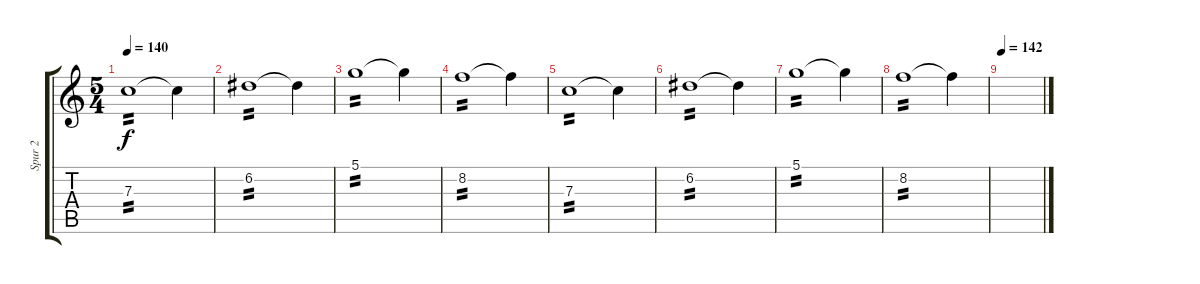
\track ("Spur 2" "Spur 2") {instrument distortionguitar}
\staff {score tabs}
\tuning (D4 A3 F3 C3 G2 C2) {hide}
\ts (5 4)
\tempo 140
\clef g2
\ks c
7.3.1{tp 2 dy f} 7.3{t}.4 |
6.2.1{tp 2} 6.2{t}.4 |
5.1.1{tp 2} 5.1{t}.4 |
8.2.1{tp 2} 8.2{t}.4 |
7.3.1{tp 2} 7.3{t}.4 |
6.2.1{tp 2} 6.2{t}.4 |
5.1.1{tp 2} 5.1{t}.4 |
8.2.1{tp 2} 8.2{t}.4 |
\tempo 142
